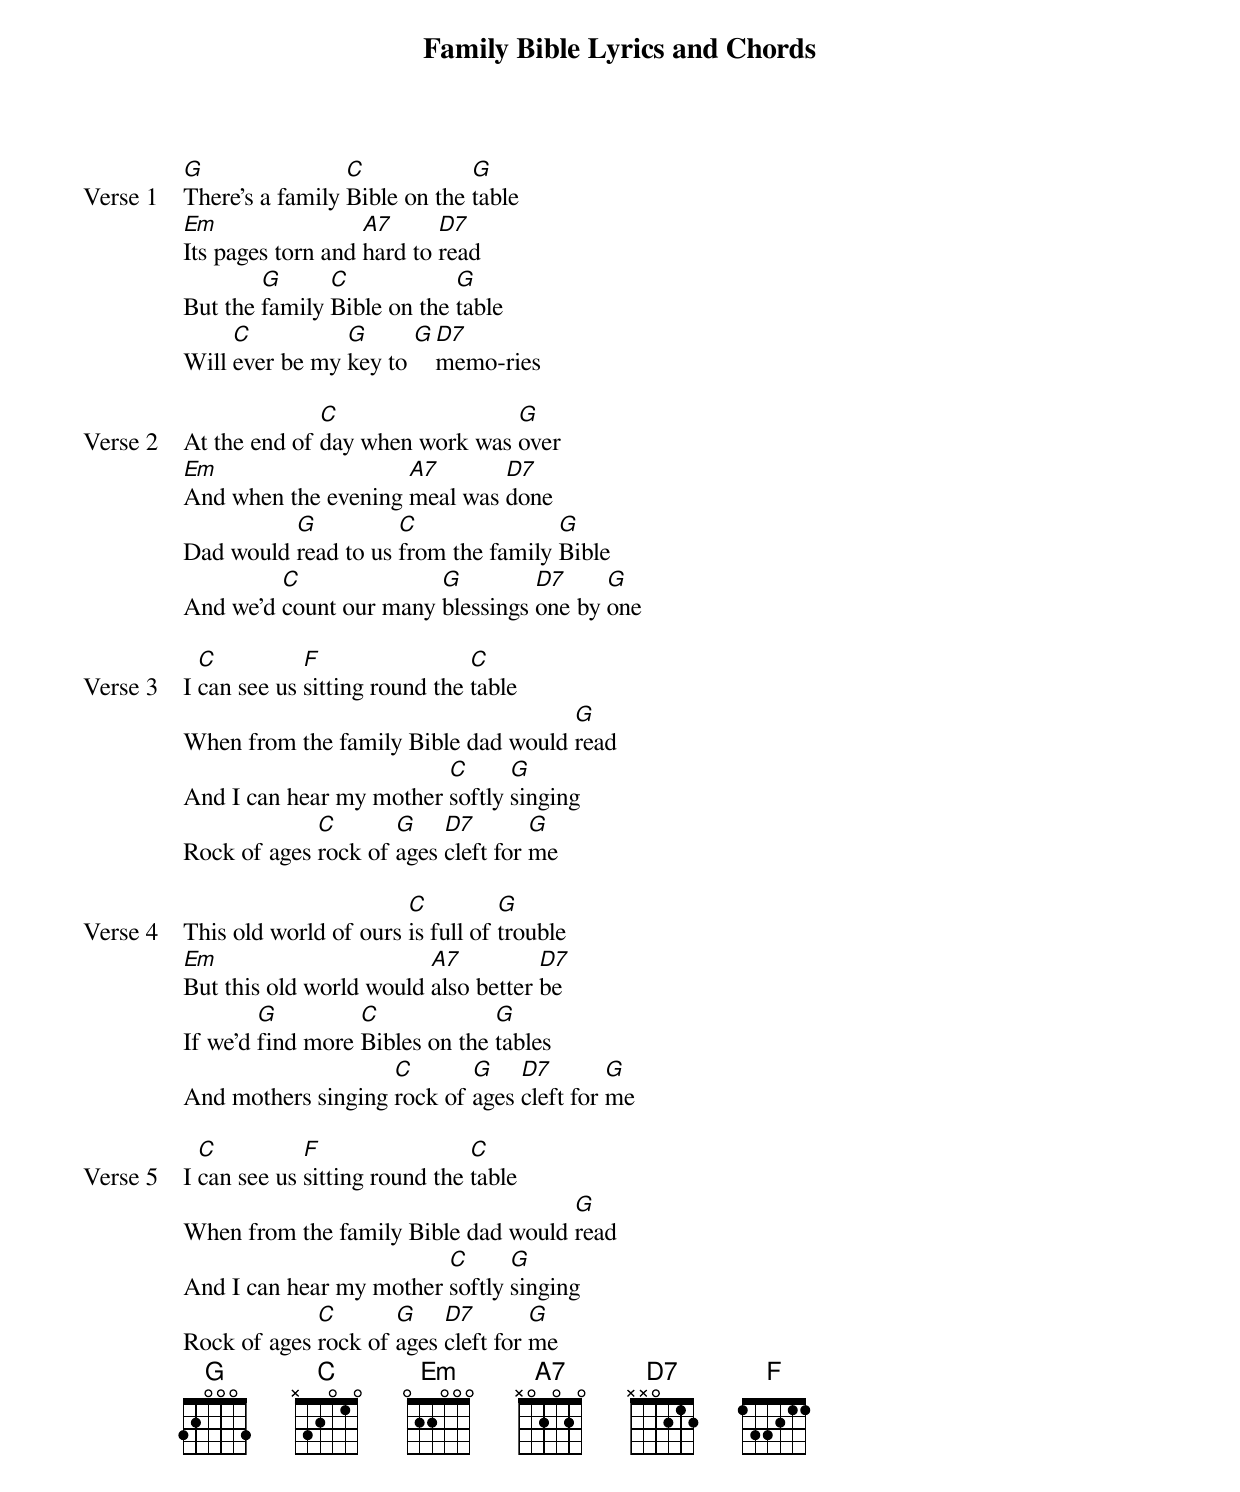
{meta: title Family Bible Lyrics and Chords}
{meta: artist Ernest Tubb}
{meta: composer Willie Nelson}

{start_of_verse: Verse 1}
[G]There's a family [C]Bible on the [G]table
[Em]Its pages torn and [A7]hard to [D7]read
But the [G]family [C]Bible on the [G]table
Will [C]ever be my [G]key to [G][D7]memo-ries
{end_of_verse}

{start_of_verse: Verse 2}
At the end of [C]day when work was [G]over
[Em]And when the evening [A7]meal was [D7]done
Dad would [G]read to us [C]from the family [G]Bible
And we'd [C]count our many [G]blessings [D7]one by [G]one
{end_of_verse}

{start_of_verse: Verse 3}
I [C]can see us [F]sitting round the [C]table
When from the family Bible dad would [G]read
And I can hear my mother [C]softly [G]singing
Rock of ages [C]rock of [G]ages [D7]cleft for [G]me
{end_of_verse}

{start_of_verse: Verse 4}
This old world of ours [C]is full of [G]trouble
[Em]But this old world would [A7]also better [D7]be
If we'd [G]find more [C]Bibles on the [G]tables
And mothers singing [C]rock of [G]ages [D7]cleft for [G]me
{end_of_verse}

{start_of_verse: Verse 5}
I [C]can see us [F]sitting round the [C]table
When from the family Bible dad would [G]read
And I can hear my mother [C]softly [G]singing
Rock of ages [C]rock of [G]ages [D7]cleft for [G]me
{end_of_verse}
